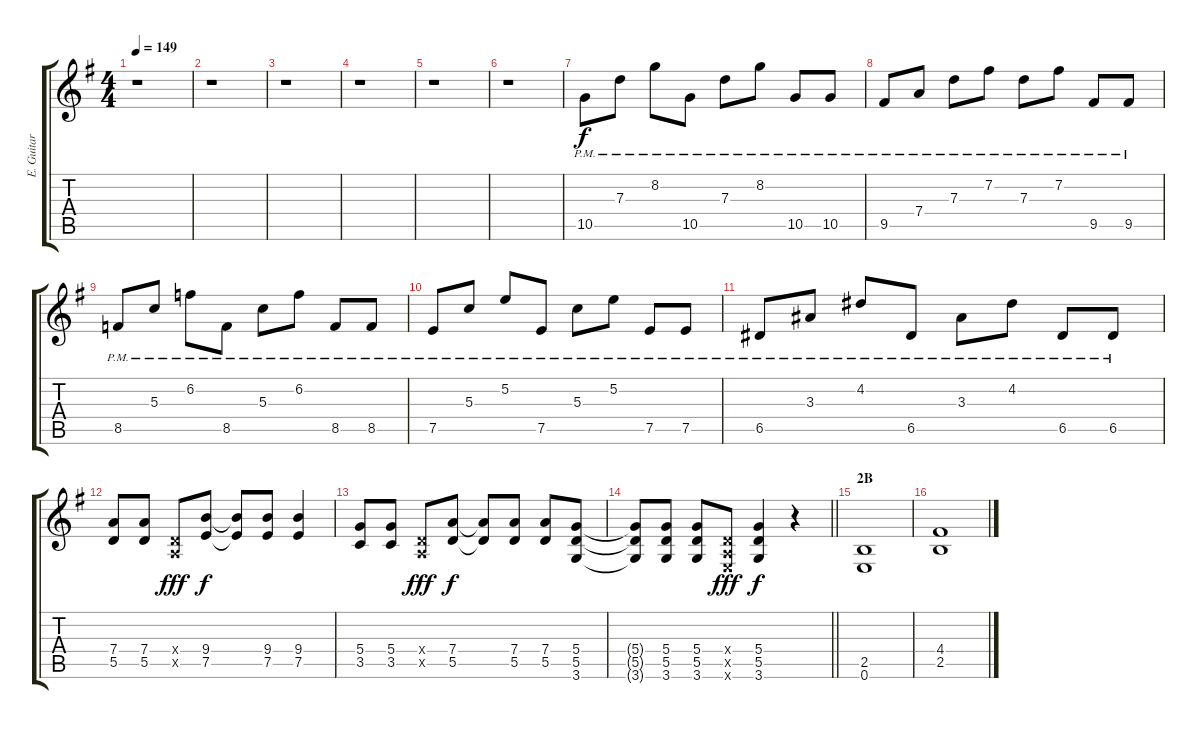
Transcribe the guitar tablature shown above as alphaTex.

\track ("E. Guitar II" "E. Guitar ") {instrument overdrivenguitar}
\staff {score tabs}
\tuning (E4 B3 G3 D3 A2 E2) {hide}
\ts (4 4)
\tempo 149
\clef g2
\ks g
r.1{dy f} |
r.1 |
r.1 |
r.1 |
r.1 |
r.1 |
10.5{pm}.8 7.3{pm}.8 8.2{pm}.8 10.5{pm}.8 7.3{pm}.8 8.2{pm}.8 10.5{pm}.8 10.5{pm}.8 |
9.5{pm}.8 7.4{pm}.8 7.3{pm}.8 7.2{pm}.8 7.3{pm}.8 7.2{pm}.8 9.5{pm}.8 9.5{pm}.8 |
8.5{pm}.8 5.3{pm}.8 6.2{pm}.8 8.5{pm}.8 5.3{pm}.8 6.2{pm}.8 8.5{pm}.8 8.5{pm}.8 |
7.5{pm}.8 5.3{pm}.8 5.2{pm}.8 7.5{pm}.8 5.3{pm}.8 5.2{pm}.8 7.5{pm}.8 7.5{pm}.8 |
6.5{pm}.8 3.3{pm}.8 4.2{pm}.8 6.5{pm}.8 3.3{pm}.8 4.2{pm}.8 6.5{pm}.8 6.5{pm}.8 |
(7.4 5.5).8 (7.4 5.5).8 (0.4{x} 0.5{x}).8{dy fff} (9.4 7.5).8{dy f} (9.4{t} 7.5{t}).8 (9.4 7.5).8 (9.4 7.5).4 |
(5.4 3.5).8 (5.4 3.5).8 (0.4{x} 0.5{x}).8{dy fff} (7.4 5.5).8{dy f} (7.4{t} 5.5{t}).8 (7.4 5.5).8 (7.4 5.5).8 (5.4 5.5 3.6).8 |
\barLineRight lightlight
(5.4{t} 5.5{t} 3.6{t}).8 (5.4 5.5 3.6).8 (5.4 5.5 3.6).8 (0.4{x} 0.5{x} 0.6{x}).8{dy fff} (5.4 5.5 3.6).4{dy f} r.4 |
\section ("" "2B")
(2.5 0.6).1 |
(4.4 2.5).1
